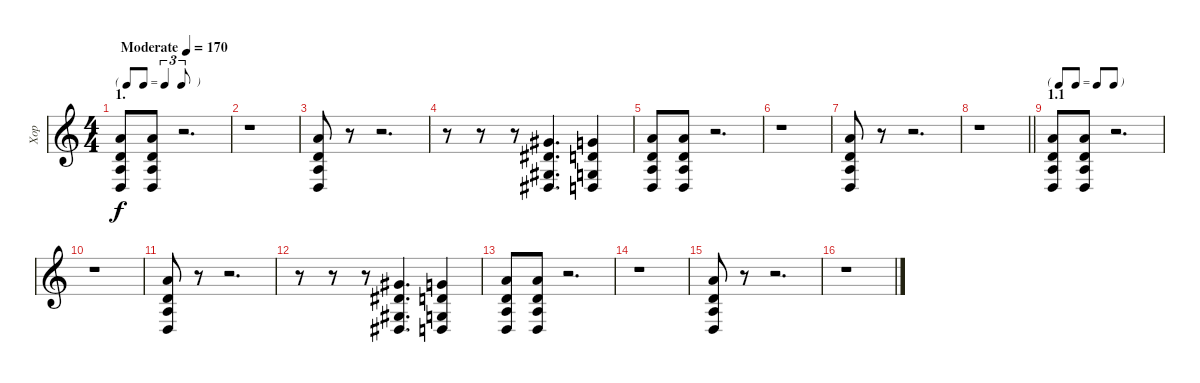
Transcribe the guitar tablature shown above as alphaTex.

\track ("Хор" "Хор") {mute instrument choiraahs}
\staff {score}
\tuning (E4 B3 G3 D3 A2 E2 B1) {hide}
\ts (4 4)
\tf triplet8th
\section ("" "1.")
\tempo (170 "Moderate")
\clef g2
\ks c
(5.1 3.2 2.3 0.4).8{dy f instrument choiraahs} (5.1 3.2 2.3 0.4).8 r.2{d} |
r.1 |
(5.1 3.2 2.3 0.4).8 r.8 r.2{d} |
r.8 r.8 r.8 (9.2 8.3 6.4 6.5).4{d} (8.2 7.3 5.4 5.5).4 |
(5.1 3.2 2.3 0.4).8 (5.1 3.2 2.3 0.4).8 r.2{d} |
r.1 |
(5.1 3.2 2.3 0.4).8 r.8 r.2{d} |
\barLineRight lightlight
r.1 |
\tf none
\section ("" "1.1")
(5.1 3.2 2.3 0.4).8 (5.1 3.2 2.3 0.4).8 r.2{d} |
r.1 |
(5.1 3.2 2.3 0.4).8 r.8 r.2{d} |
r.8 r.8 r.8 (9.2 8.3 6.4 6.5).4{d} (8.2 7.3 5.4 5.5).4 |
(5.1 3.2 2.3 0.4).8 (5.1 3.2 2.3 0.4).8 r.2{d} |
r.1 |
(5.1 3.2 2.3 0.4).8 r.8 r.2{d} |
r.1
